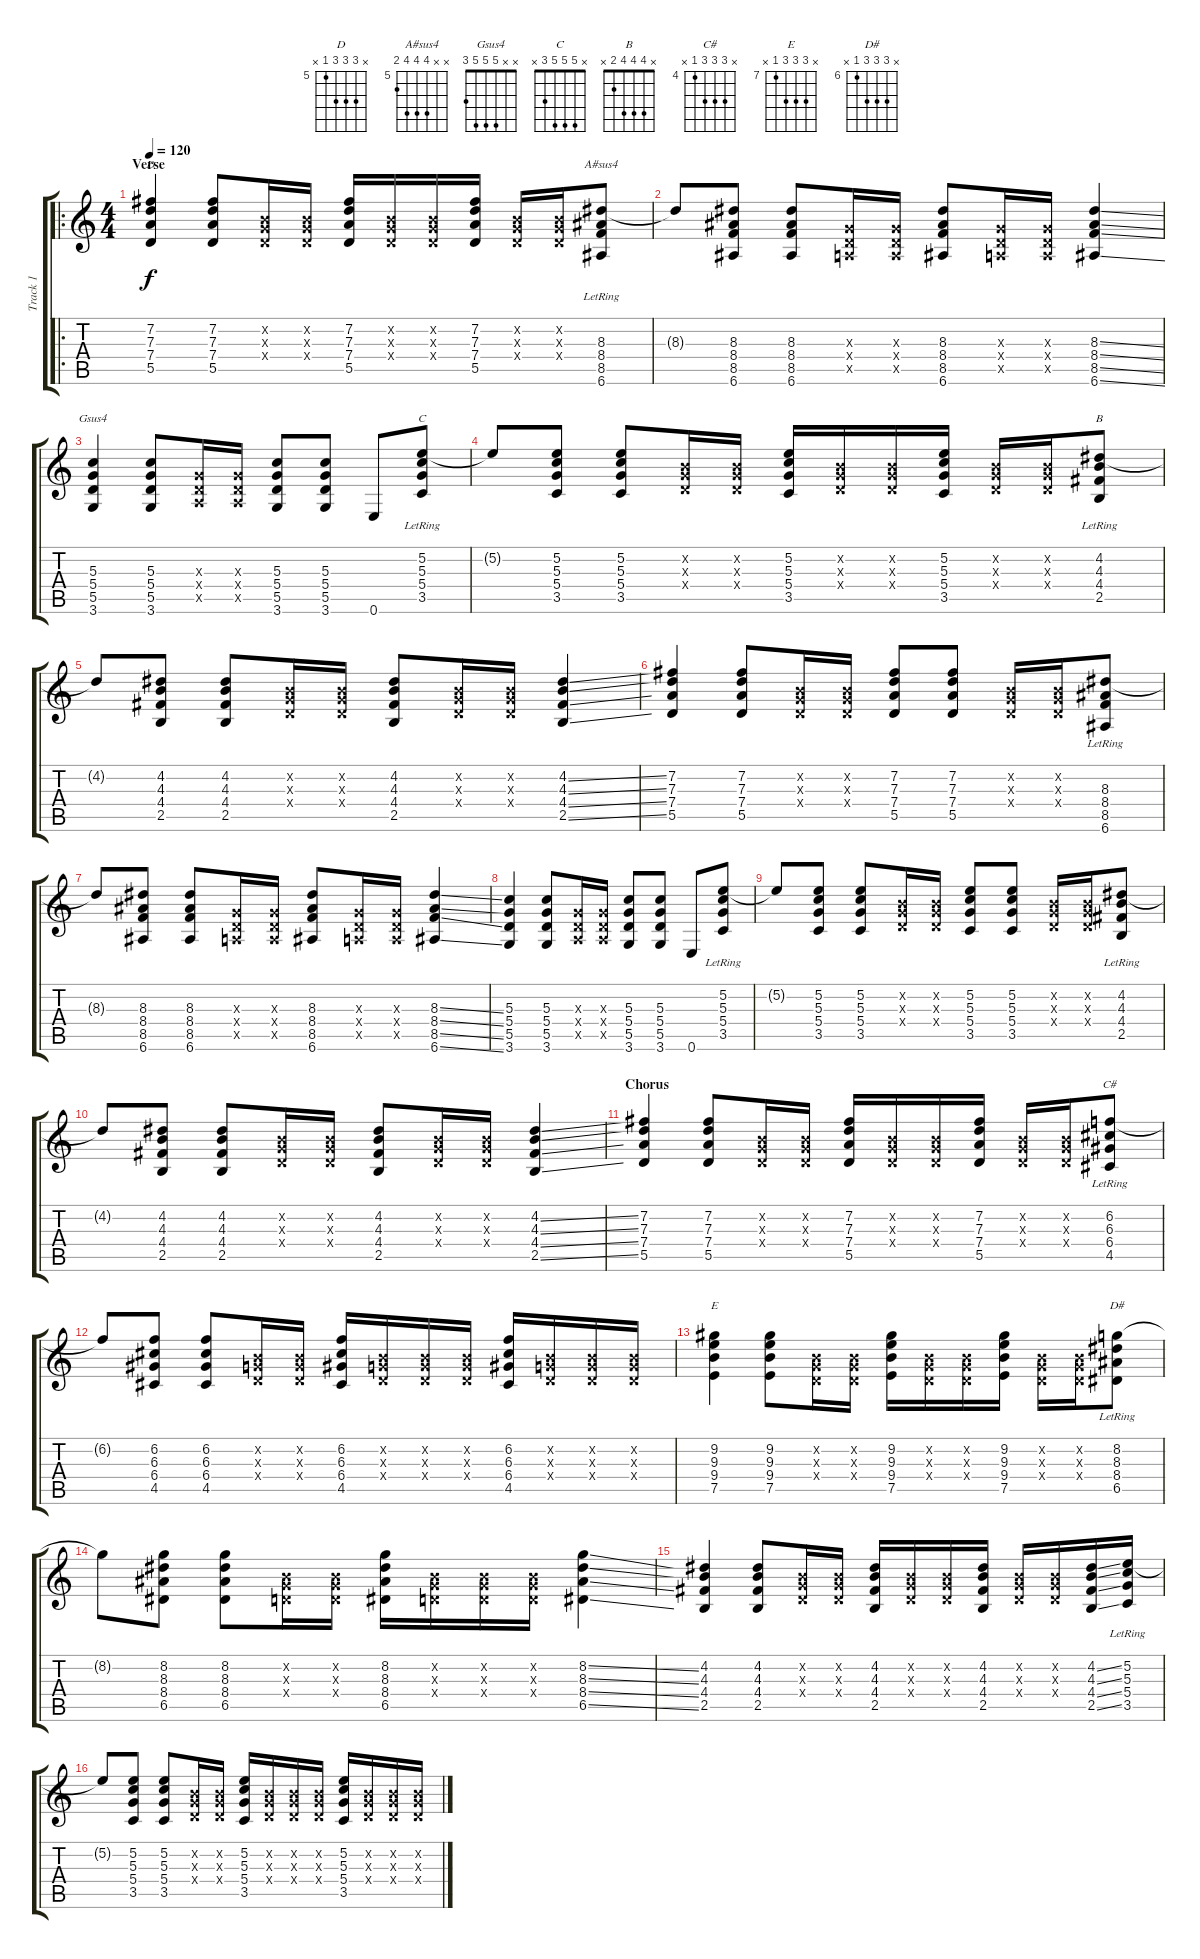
\track ("Track 1" "Track 1") {instrument distortionguitar}
\staff {score tabs}
\tuning (E4 B3 G3 D3 A2 E2) {hide}
\chord ("D" x 7 7 7 5 x) {firstfret 5}
\chord ("A#sus4" x x 8 8 8 6) {firstfret 5}
\chord ("Gsus4" x x 5 5 5 3)
\chord ("C" x 5 5 5 3 x)
\chord ("B" x 4 4 4 2 x)
\chord ("C#" x 6 6 6 4 x) {firstfret 4}
\chord ("E" x 9 9 9 7 x) {firstfret 7}
\chord ("D#" x 8 8 8 6 x) {firstfret 6}
\ro
\ts (4 4)
\section ("" "Verse")
\tempo 120
\clef g2
\ks c
(7.2 7.3 7.4 5.5).4{ch "D" dy f instrument distortionguitar} (7.2 7.3 7.4 5.5).8 (0.2{x} 0.3{x} 0.4{x}).16 (0.2{x} 0.3{x} 0.4{x}).16 (7.2 7.3 7.4 5.5).16 (0.2{x} 0.3{x} 0.4{x}).16 (0.2{x} 0.3{x} 0.4{x}).16 (7.2 7.3 7.4 5.5).16 (0.2{x} 0.3{x} 0.4{x}).16 (0.2{x} 0.3{x} 0.4{x}).16 (8.3 8.4{lr} 8.5{lr} 6.6{lr}).8{ch "A#sus4"} |
8.3{t}.8 (8.3 8.4 8.5 6.6).8 (8.3 8.4 8.5 6.6).8 (0.3{x} 0.4{x} 0.5{x}).16 (0.3{x} 0.4{x} 0.5{x}).16 (8.3 8.4 8.5 6.6).8 (0.3{x} 0.4{x} 0.5{x}).16 (0.3{x} 0.4{x} 0.5{x}).16 (8.3{ss} 8.4{ss} 8.5{ss} 6.6{ss}).4 |
(5.3 5.4 5.5 3.6).4{ch "Gsus4"} (5.3 5.4 5.5 3.6).8 (0.3{x} 0.4{x} 0.5{x}).16 (0.3{x} 0.4{x} 0.5{x}).16 (5.3 5.4 5.5 3.6).8 (5.3 5.4 5.5 3.6).8 0.6.8 (5.2 5.3{lr} 5.4{lr} 3.5{lr}).8{ch "C"} |
5.2{t}.8 (5.2 5.3 5.4 3.5).8 (5.2 5.3 5.4 3.5).8 (0.2{x} 0.3{x} 0.4{x}).16 (0.2{x} 0.3{x} 0.4{x}).16 (5.2 5.3 5.4 3.5).16 (0.2{x} 0.3{x} 0.4{x}).16 (0.2{x} 0.3{x} 0.4{x}).16 (5.2 5.3 5.4 3.5).16 (0.2{x} 0.3{x} 0.4{x}).16 (0.2{x} 0.3{x} 0.4{x}).16 (4.2 4.3{lr} 4.4{lr} 2.5{lr}).8{ch "B"} |
4.2{t}.8 (4.2 4.3 4.4 2.5).8 (4.2 4.3 4.4 2.5).8 (0.2{x} 0.3{x} 0.4{x}).16 (0.2{x} 0.3{x} 0.4{x}).16 (4.2 4.3 4.4 2.5).8 (0.2{x} 0.3{x} 0.4{x}).16 (0.2{x} 0.3{x} 0.4{x}).16 (4.2{ss} 4.3{ss} 4.4{ss} 2.5{ss}).4 |
(7.2 7.3 7.4 5.5).4 (7.2 7.3 7.4 5.5).8 (0.2{x} 0.3{x} 0.4{x}).16 (0.2{x} 0.3{x} 0.4{x}).16 (7.2 7.3 7.4 5.5).8 (7.2 7.3 7.4 5.5).8 (0.2{x} 0.3{x} 0.4{x}).16 (0.2{x} 0.3{x} 0.4{x}).16 (8.3 8.4{lr} 8.5{lr} 6.6{lr}).8 |
8.3{t}.8 (8.3 8.4 8.5 6.6).8 (8.3 8.4 8.5 6.6).8 (0.3{x} 0.4{x} 0.5{x}).16 (0.3{x} 0.4{x} 0.5{x}).16 (8.3 8.4 8.5 6.6).8 (0.3{x} 0.4{x} 0.5{x}).16 (0.3{x} 0.4{x} 0.5{x}).16 (8.3{ss} 8.4{ss} 8.5{ss} 6.6{ss}).4 |
(5.3 5.4 5.5 3.6).4 (5.3 5.4 5.5 3.6).8 (0.3{x} 0.4{x} 0.5{x}).16 (0.3{x} 0.4{x} 0.5{x}).16 (5.3 5.4 5.5 3.6).8 (5.3 5.4 5.5 3.6).8 0.6.8 (5.2 5.3{lr} 5.4{lr} 3.5{lr}).8 |
5.2{t}.8 (5.2 5.3 5.4 3.5).8 (5.2 5.3 5.4 3.5).8 (0.2{x} 0.3{x} 0.4{x}).16 (0.2{x} 0.3{x} 0.4{x}).16 (5.2 5.3 5.4 3.5).8 (5.2 5.3 5.4 3.5).8 (0.2{x} 0.3{x} 0.4{x}).16 (0.2{x} 0.3{x} 0.4{x}).16 (4.2 4.3{lr} 4.4{lr} 2.5{lr}).8 |
4.2{t}.8 (4.2 4.3 4.4 2.5).8 (4.2 4.3 4.4 2.5).8 (0.2{x} 0.3{x} 0.4{x}).16 (0.2{x} 0.3{x} 0.4{x}).16 (4.2 4.3 4.4 2.5).8 (0.2{x} 0.3{x} 0.4{x}).16 (0.2{x} 0.3{x} 0.4{x}).16 (4.2{ss} 4.3{ss} 4.4{ss} 2.5{ss}).4 |
\section ("" "Chorus")
(7.2 7.3 7.4 5.5).4 (7.2 7.3 7.4 5.5).8 (0.2{x} 0.3{x} 0.4{x}).16 (0.2{x} 0.3{x} 0.4{x}).16 (7.2 7.3 7.4 5.5).16 (0.2{x} 0.3{x} 0.4{x}).16 (0.2{x} 0.3{x} 0.4{x}).16 (7.2 7.3 7.4 5.5).16 (0.2{x} 0.3{x} 0.4{x}).16 (0.2{x} 0.3{x} 0.4{x}).16 (6.2 6.3{lr} 6.4{lr} 4.5{lr}).8{ch "C#"} |
6.2{t}.8 (6.2 6.3 6.4 4.5).8 (6.2 6.3 6.4 4.5).8 (0.2{x} 0.3{x} 0.4{x}).16 (0.2{x} 0.3{x} 0.4{x}).16 (6.2 6.3 6.4 4.5).16 (0.2{x} 0.3{x} 0.4{x}).16 (0.2{x} 0.3{x} 0.4{x}).16 (0.2{x} 0.3{x} 0.4{x}).16 (6.2 6.3 6.4 4.5).16 (0.2{x} 0.3{x} 0.4{x}).16 (0.2{x} 0.3{x} 0.4{x}).16 (0.2{x} 0.3{x} 0.4{x}).16 |
(9.2 9.3 9.4 7.5).4{ch "E"} (9.2 9.3 9.4 7.5).8 (0.2{x} 0.3{x} 0.4{x}).16 (0.2{x} 0.3{x} 0.4{x}).16 (9.2 9.3 9.4 7.5).16 (0.2{x} 0.3{x} 0.4{x}).16 (0.2{x} 0.3{x} 0.4{x}).16 (9.2 9.3 9.4 7.5).16 (0.2{x} 0.3{x} 0.4{x}).16 (0.2{x} 0.3{x} 0.4{x}).16 (8.2 8.3{lr} 8.4{lr} 6.5{lr}).8{ch "D#"} |
8.2{t}.8 (8.2 8.3 8.4 6.5).8 (8.2 8.3 8.4 6.5).8 (0.2{x} 0.3{x} 0.4{x}).16 (0.2{x} 0.3{x} 0.4{x}).16 (8.2 8.3 8.4 6.5).16 (0.2{x} 0.3{x} 0.4{x}).16 (0.2{x} 0.3{x} 0.4{x}).16 (0.2{x} 0.3{x} 0.4{x}).16 (8.2{ss} 8.3{ss} 8.4{ss} 6.5{ss}).4 |
(4.2 4.3 4.4 2.5).4 (4.2 4.3 4.4 2.5).8 (0.2{x} 0.3{x} 0.4{x}).16 (0.2{x} 0.3{x} 0.4{x}).16 (4.2 4.3 4.4 2.5).16 (0.2{x} 0.3{x} 0.4{x}).16 (0.2{x} 0.3{x} 0.4{x}).16 (4.2 4.3 4.4 2.5).16 (0.2{x} 0.3{x} 0.4{x}).16 (0.2{x} 0.3{x} 0.4{x}).16 (4.2{ss} 4.3{ss} 4.4{ss} 2.5{ss}).16 (5.2 5.3{lr} 5.4{lr} 3.5{lr}).16 |
5.2{t}.8 (5.2 5.3 5.4 3.5).8 (5.2 5.3 5.4 3.5).8 (0.2{x} 0.3{x} 0.4{x}).16 (0.2{x} 0.3{x} 0.4{x}).16 (5.2 5.3 5.4 3.5).16 (0.2{x} 0.3{x} 0.4{x}).16 (0.2{x} 0.3{x} 0.4{x}).16 (0.2{x} 0.3{x} 0.4{x}).16 (5.2 5.3 5.4 3.5).16 (0.2{x} 0.3{x} 0.4{x}).16 (0.2{x} 0.3{x} 0.4{x}).16 (0.2{x} 0.3{x} 0.4{x}).16
